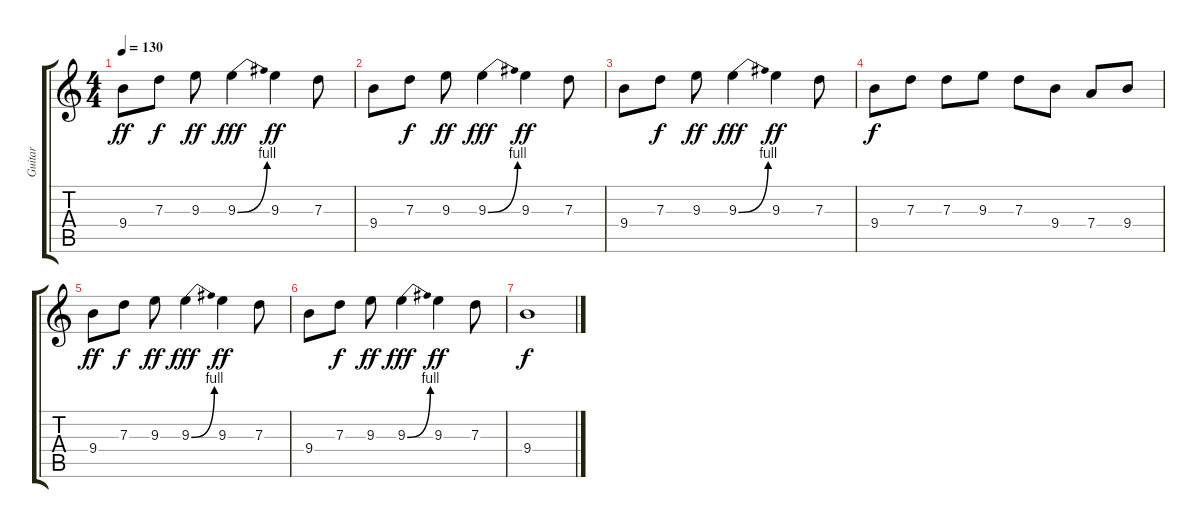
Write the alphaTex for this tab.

\track ("Guitar" "Guitar") {instrument overdrivenguitar}
\staff {score tabs}
\tuning (E4 B3 G3 D3 A2 E2) {hide}
\ts (4 4)
\tempo 130
\clef g2
\ks c
9.4.8{dy ff} 7.3.8{dy f} 9.3.8{dy ff} 9.3{be (bend 0 0 60 4)}.4{dy fff} 9.3.4{dy ff} 7.3.8 |
9.4.8 7.3.8{dy f} 9.3.8{dy ff} 9.3{be (bend 0 0 60 4)}.4{dy fff} 9.3.4{dy ff} 7.3.8 |
9.4.8 7.3.8{dy f} 9.3.8{dy ff} 9.3{be (bend 0 0 60 4)}.4{dy fff} 9.3.4{dy ff} 7.3.8 |
9.4.8{dy f} 7.3.8 7.3.8 9.3.8 7.3.8 9.4.8 7.4.8 9.4.8 |
9.4.8{dy ff} 7.3.8{dy f} 9.3.8{dy ff} 9.3{be (bend 0 0 60 4)}.4{dy fff} 9.3.4{dy ff} 7.3.8 |
9.4.8 7.3.8{dy f} 9.3.8{dy ff} 9.3{be (bend 0 0 60 4)}.4{dy fff} 9.3.4{dy ff} 7.3.8 |
9.4.1{dy f}
